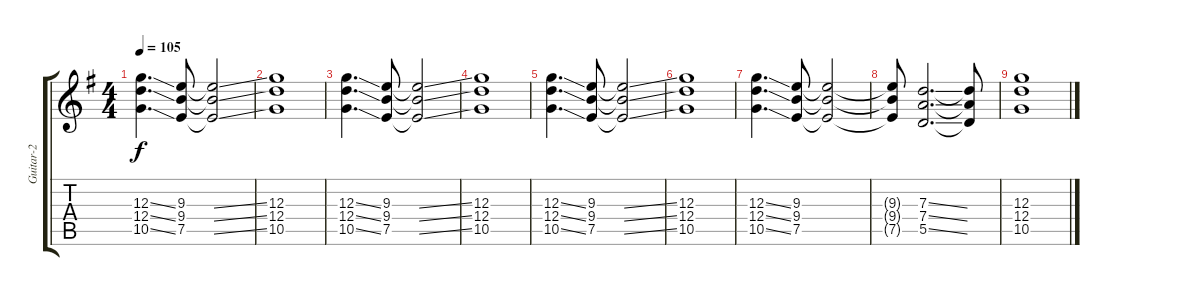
\track ("Guitar-2" "Guitar-2") {instrument distortionguitar}
\staff {score tabs}
\tuning (E4 B3 G3 D3 A2 E2) {hide}
\ts (4 4)
\tempo 105
\clef g2
\ks g
(12.3{ss} 12.4{ss} 10.5{ss}).4{d dy f} (9.3 9.4 7.5).8 (9.3{ss t} 9.4{ss t} 7.5{ss t}).2 |
(12.3 12.4 10.5).1 |
(12.3{ss} 12.4{ss} 10.5{ss}).4{d} (9.3 9.4 7.5).8 (9.3{ss t} 9.4{ss t} 7.5{ss t}).2 |
(12.3 12.4 10.5).1 |
(12.3{ss} 12.4{ss} 10.5{ss}).4{d} (9.3 9.4 7.5).8 (9.3{ss t} 9.4{ss t} 7.5{ss t}).2 |
(12.3 12.4 10.5).1 |
(12.3{ss} 12.4{ss} 10.5{ss}).4{d} (9.3 9.4 7.5).8 (9.3{t} 9.4{t} 7.5{t}).2 |
(9.3{t} 9.4{t} 7.5{t}).8 (7.3{ss} 7.4{ss} 5.5{ss}).2{d} (7.3{t} 7.4{t} 5.5{t}).8 |
(12.3 12.4 10.5).1
